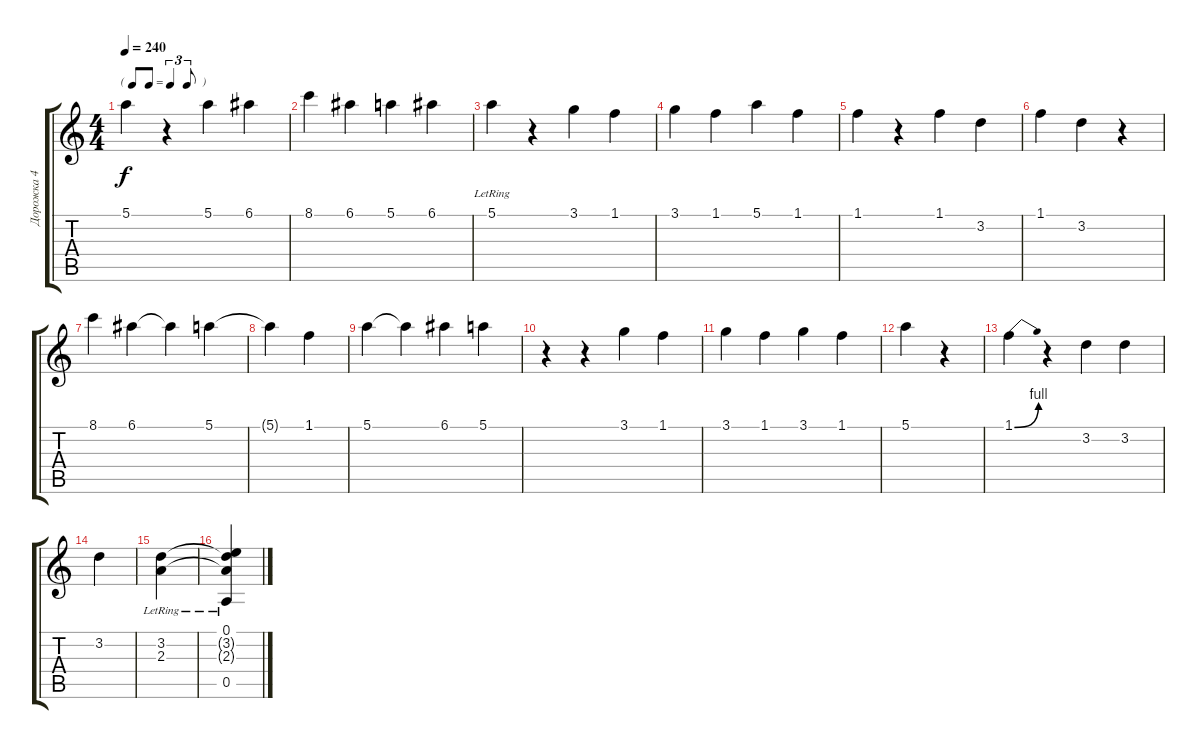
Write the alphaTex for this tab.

\track ("Дорожка 4" "Дорожка 4") {instrument electricguitarjazz}
\staff {score tabs}
\tuning (E4 B3 G3 D3 A2 E2) {hide}
\ts (4 4)
\tf triplet8th
\tempo 240
\clef g2
\ks c
5.1.4{dy f} r.4 5.1.4 6.1.4 |
8.1.4 6.1.4 5.1.4 6.1.4 |
5.1{lr}.4 r.4 3.1.4 1.1.4 |
3.1.4 1.1.4 5.1.4 1.1.4 |
1.1.4 r.4 1.1.4 3.2.4 |
1.1.4 3.2.4 r.4 |
8.1.4 6.1.4 6.1{t}.4 5.1.4 |
5.1{t}.4 1.1.4 |
5.1.4 5.1{t}.4 6.1.4 5.1.4 |
r.4 r.4 3.1.4 1.1.4 |
3.1.4 1.1.4 3.1.4 1.1.4 |
5.1.4 r.4 |
1.1{be (bend 0 0 60 4)}.4 r.4 3.2.4 3.2.4 |
3.2.4 |
(3.2{lr} 2.3{lr}).4 |
(0.1{lr} 3.2{t} 2.3{t} 0.5{lr}).4
